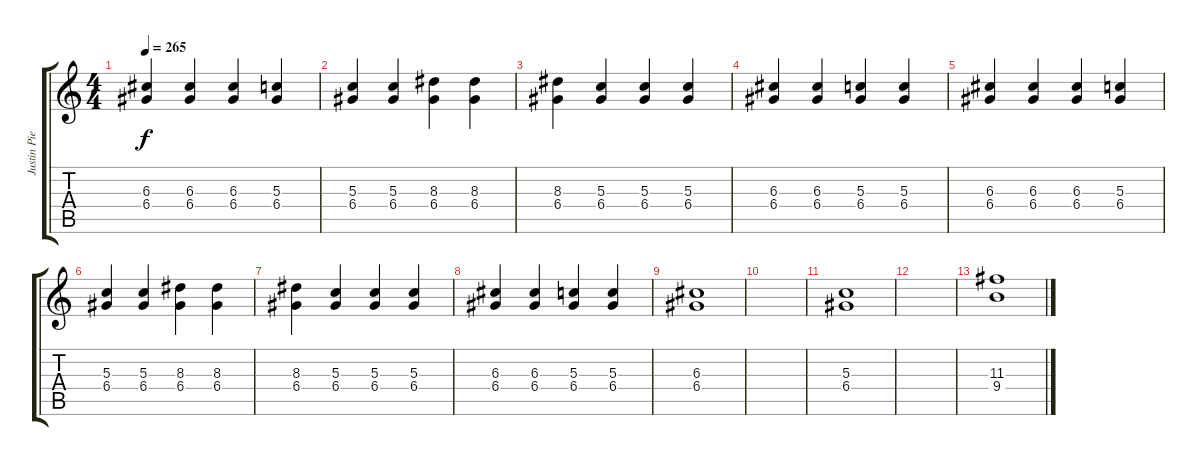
\track ("Justin Pierre Distortion" "Justin Pie") {instrument overdrivenguitar}
\staff {score tabs}
\tuning (E4 B3 G3 D3 A2 E2) {hide}
\ts (4 4)
\tempo 265
\clef g2
\ks c
(6.3 6.4).4{dy f} (6.3 6.4).4 (6.3 6.4).4 (5.3 6.4).4 |
(5.3 6.4).4 (5.3 6.4).4 (8.3 6.4).4 (8.3 6.4).4 |
(8.3 6.4).4 (5.3 6.4).4 (5.3 6.4).4 (5.3 6.4).4 |
(6.3 6.4).4 (6.3 6.4).4 (5.3 6.4).4 (5.3 6.4).4 |
(6.3 6.4).4 (6.3 6.4).4 (6.3 6.4).4 (5.3 6.4).4 |
(5.3 6.4).4 (5.3 6.4).4 (8.3 6.4).4 (8.3 6.4).4 |
(8.3 6.4).4 (5.3 6.4).4 (5.3 6.4).4 (5.3 6.4).4 |
(6.3 6.4).4 (6.3 6.4).4 (5.3 6.4).4 (5.3 6.4).4 |
(6.3 6.4).1 |
|
(5.3 6.4).1 |
|
(11.3 9.4).1
